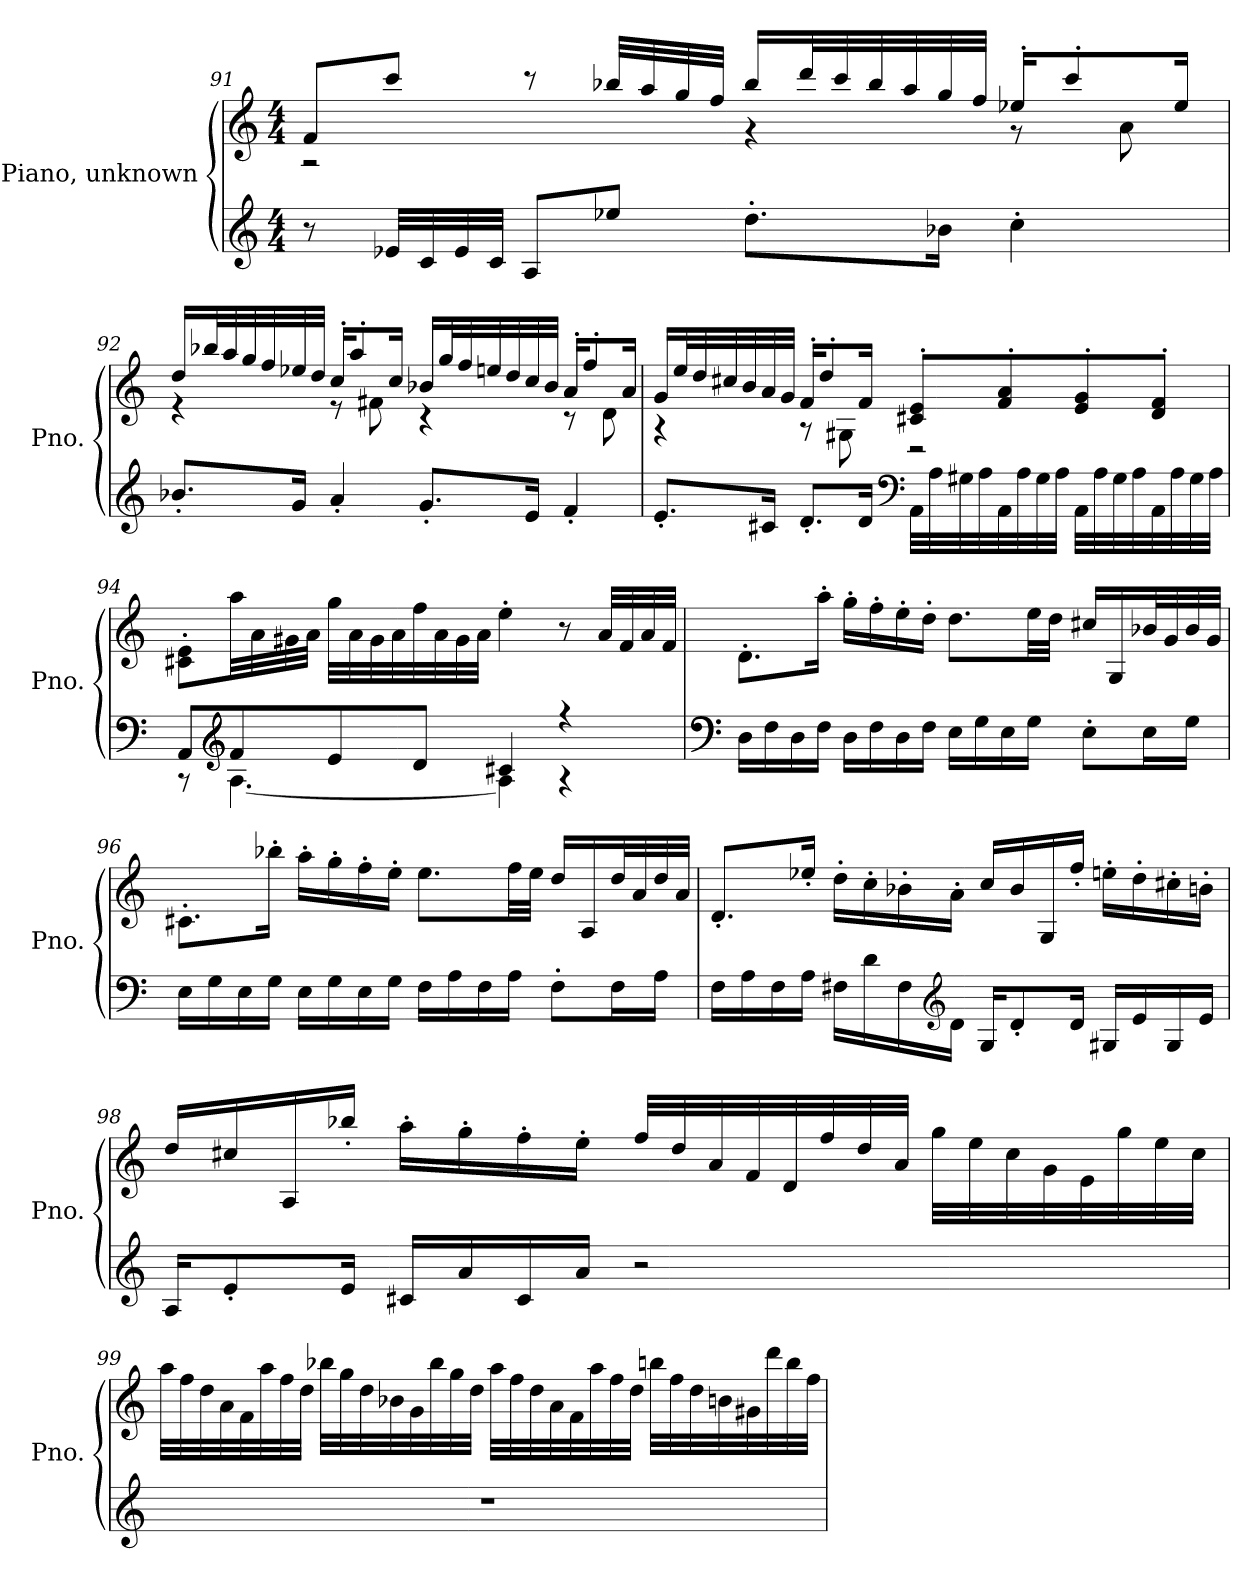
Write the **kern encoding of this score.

**kern	**kern
*part1	*part1
*staff2	*staff1
*I"Piano, unknown	*
*I'Pno.	*
!!LO:LB:g=z
*clefG2	*clefG2
*k[]	*k[]
*M4/4	*M4/4
=91	=91
*	*^
8r	8f/L	2r
32e-X/LLL	8ccc/J	.
32c/	.	.
32e-/	.	.
32c/JJJ	.	.
8A/L	8r	.
8ee-X/J	32bb-X/LLL	.
.	32aa/	.
.	32gg/	.
.	32ff/JJJ	.
8.dd'\L	16bb-/LL	4r
.	32ddd/L	.
.	32ccc/	.
.	32bb-/	.
.	32aa/	.
16b-X\Jk	32gg/	.
.	32ff/JJJ	.
4cc'\	16ee-X'/KL	8r
.	8ccc'/	.
.	.	8a\
.	16ee-/Jk	.
!!LO:LB:g=z	!!
=92	=92	=92
8.b-X'/L	16dd/LL	4r
.	32bb-X/L	.
.	32aa/	.
.	32gg/	.
.	32ff/	.
16g/Jk	32ee-X/	.
.	32dd/JJJ	.
4a'/	16cc'/KL	8r
.	8aa'/	.
.	.	8f#X\
.	16cc/Jk	.
8.g'/L	16b-X/LL	4r
.	32gg/L	.
.	32ff/	.
.	32een/	.
.	32dd/	.
16e/Jk	32cc/	.
.	32b-/JJJ	.
4f'/	16a'/KL	8r
.	8ff'/	.
.	.	8d\
.	16a/Jk	.
!!LO:PB:g=z	!!
=93	=93	=93
8.e'/L	16g/LL	4r
.	32ee/L	.
.	32dd/	.
.	32cc#X/	.
.	32b/	.
16c#X/Jk	32a/	.
.	32g/JJJ	.
8.d'/L	16f'/KL	8r
.	8dd'/	.
.	.	8G#X\
16d/Jk	16f/Jk	.
*clefF4	*	*
32AA\LLL	8c#X/' 8e/'L	2r
32A\	.	.
32G#X\	.	.
32A\	.	.
32AA\	8f/' 8a/'	.
32A\	.	.
32G#\	.	.
32A\JJJ	.	.
32AA\LLL	8e/' 8g/'	.
32A\	.	.
32G#\	.	.
32A\	.	.
32AA\	8d/' 8f/'J	.
32A\	.	.
32G#\	.	.
32A\JJJ	.	.
*	*v	*v
!!LO:LB:g=z
=94	=94
*^	*
8AA/L	8r	8c#X\' 8e\'L
*clefG2	*	*
8f/	[4.A\	32aa\LL
.	.	32a\
.	.	32g#X\
.	.	32a\JJJ
8e/	.	32gg\LLL
.	.	32a\
.	.	32g#\
.	.	32a\
8d/J	.	32ff\
.	.	32a\
.	.	32g#\
.	.	32a\JJJ
4c#X/	4A\]	4ee'\
4r	4r	8r
.	.	32a/LLL
.	.	32f/
.	.	32a/
.	.	32f/JJJ
*v	*v	*
=95	=95
*clefF4	*
16D\LL	8.d'\L
16F\	.
16D\	.
16F\JJ	16aa'\Jk
16D\LL	16gg'\LL
16F\	16ff'\
16D\	16ee'\
16F\JJ	16dd'\JJ
16E\LL	8.dd\L
16G\	.
16E\	.
16G\JJ	32ee\LL
.	32dd\JJJ
8E'\L	16cc#X/LL
.	16G/
16E\L	32b-X/L
.	32g/
16G\JJ	32b-/
.	32g/JJJ
!!LO:LB:g=z
=96	=96
16E\LL	8.c#X'\L
16G\	.
16E\	.
16G\JJ	16bb-X'\Jk
16E\LL	16aa'\LL
16G\	16gg'\
16E\	16ff'\
16G\JJ	16ee'\JJ
16F\LL	8.ee\L
16A\	.
16F\	.
16A\JJ	32ff\LL
.	32ee\JJJ
8F'\L	16dd/LL
.	16A/
16F\L	32dd/L
.	32a/
16A\JJ	32dd/
.	32a/JJJ
=97	=97
16F\LL	8.d'/L
16A\	.
16F\	.
16A\JJ	16ee-X'/Jk
16F#X\LL	16dd'\LL
16d\	16cc'\
16F#\	16b-X'\
*clefG2	*
16d\JJ	16a'\JJ
16G/KL	16cc/LL
8d'/	16b-/
.	16G/
16d/Jk	16ff'/JJ
16G#X/LL	16een'\LL
16e/	16dd'\
16G#/	16cc#X'\
16e/JJ	16bn'\JJ
!!LO:LB:g=z
=98	=98
16A/KL	16dd/LL
8e'/	16cc#X/
.	16A/
16e/Jk	16bb-X'/JJ
16c#X/LL	16aa'\LL
16a/	16gg'\
16c#/	16ff'\
16a/JJ	16ee'\JJ
2r	32ff/LLL
.	32dd/
.	32a/
.	32f/
.	32d/
.	32ff/
.	32dd/
.	32a/JJJ
.	32gg\LLL
.	32ee\
.	32cc#\
.	32g\
.	32e\
.	32gg\
.	32ee\
.	32cc#\JJJ
!!LO:LB:g=z
=99	=99
1r	32aa\LLL
.	32ff\
.	32dd\
.	32a\
.	32f\
.	32aa\
.	32ff\
.	32dd\JJJ
.	32bb-X\LLL
.	32gg\
.	32dd\
.	32b-X\
.	32g\
.	32bb-\
.	32gg\
.	32dd\JJJ
.	32aa\LLL
.	32ff\
.	32dd\
.	32a\
.	32f\
.	32aa\
.	32ff\
.	32dd\JJJ
.	32bbn\LLL
.	32ff\
.	32dd\
.	32bn\
.	32g#X\
.	32ddd\
.	32bb\
.	32ff\JJJ
=	=
*-	*-
